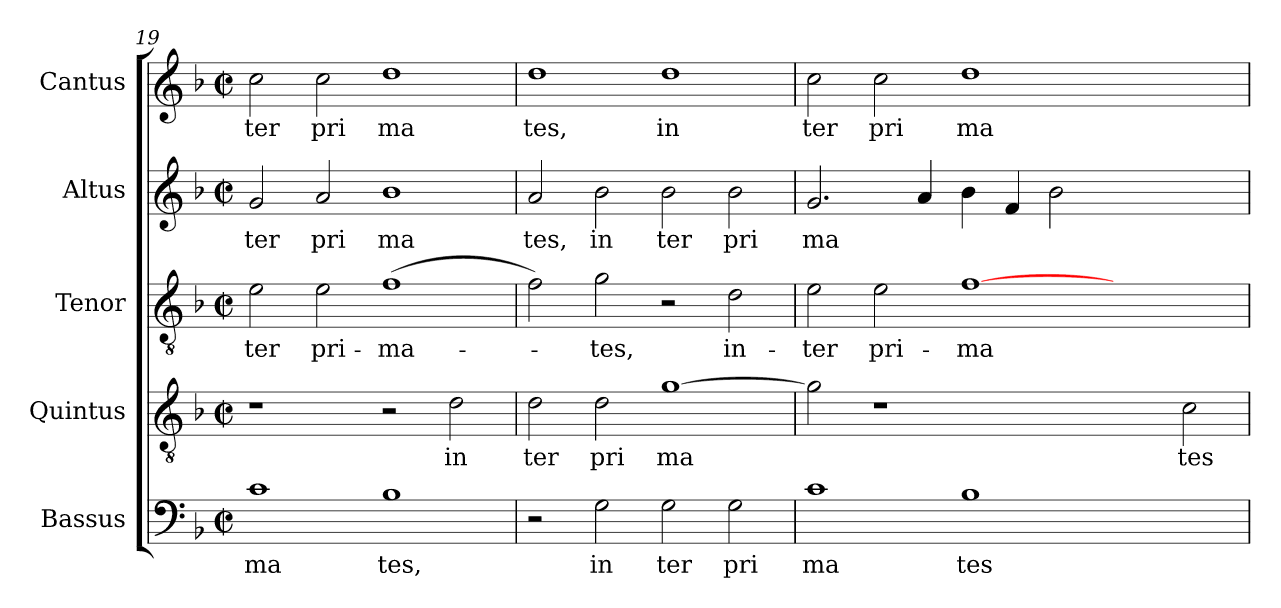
**kern	**text	**kern	**text	**kern	**text	**kern	**text	**kern	**text
*part5	*part5	*part4	*part4	*part3	*part3	*part2	*part2	*part1	*part1
*staff5	*staff5	*staff4	*staff4	*staff3	*staff3	*staff2	*staff2	*staff1	*staff1
*I"Bassus	*	*I"Quintus	*	*I"Tenor	*	*I"Altus	*	*I"Cantus	*
!!LO:PB:g=z
*clefF4	*	*clefGv2	*	*clefGv2	*	*clefG2	*	*clefG2	*
*k[b-]	*	*k[b-]	*	*k[b-]	*	*k[b-]	*	*k[b-]	*
*F:	*	*F:	*	*F:	*	*F:	*	*F:	*
*M2/2	*	*M2/2	*	*M2/2	*	*M2/2	*	*M2/2	*
*met(c|)	*	*met(c|)	*	*met(c|)	*	*met(c|)	*	*met(c|)	*
=19	=19	=19	=19	=19	=19	=19	=19	=19	=19
!	!LO:LY:b:cj	!	!	!	!LO:LY:b:cj	!	!LO:LY:b:cj	!	!LO:LY:b:cj
1c	ma	1r	.	2e\	-ter	2g/	ter	2cc\	ter
!	!	!	!	!	!LO:LY:b:cj	!	!LO:LY:b:cj	!	!LO:LY:b:cj
.	.	.	.	2e\	pri-	2a/	pri	2cc\	pri
!	!LO:LY:b:cj	!	!	!	!LO:LY:b:cj	!	!LO:LY:b:cj	!	!LO:LY:b:cj
1B-	tes,	2r	.	(>1f	-ma-	1b-	ma	1dd	ma
!	!	!	!LO:LY:b:cj	!	!	!	!	!	!
.	.	2d\	in	.	.	.	.	.	.
=20	=20	=20	=20	=20	=20	=20	=20	=20	=20
!	!	!	!LO:LY:b:cj	!	!	!	!LO:LY:b:cj	!	!LO:LY:b:cj
2r	.	2d\	ter	2f\)	.	2a/	tes,	1dd	tes,
!	!LO:LY:b:cj	!	!LO:LY:b:cj	!	!LO:LY:b:cj	!	!LO:LY:b:cj	!	!
2G\	in	2d\	pri	2g\	-tes,	2b-\	in	.	.
!	!LO:LY:b:cj	!	!LO:LY:b:cj	!	!	!	!LO:LY:b:cj	!	!LO:LY:b:cj
2G\	ter	[>1g	ma	2r	.	2b-\	ter	1dd	in
!	!LO:LY:b:cj	!	!	!	!LO:LY:b:cj	!	!LO:LY:b:cj	!	!
2G\	pri	.	.	2d\	in-	2b-\	pri	.	.
=21	=21	=21	=21	=21	=21	=21	=21	=21	=21
!	!LO:LY:b:cj	!	!	!	!LO:LY:b:cj	!	!LO:LY:b	!	!LO:LY:b:cj
1c	ma	2g\]	.	2e\	-ter	2.g/	ma	2cc\	ter
!	!	!LO:N:vis=1	!	!	!LO:LY:b:cj	!	!	!	!LO:LY:b:cj
.	.	0r	.	2e\	pri-	.	.	2cc\	pri
.	.	.	.	.	.	4a/	.	.	.
!	!LO:LY:b:cj	!	!	!	!LO:LY:b:cj	!	!	!	!LO:LY:b:cj
1B-	tes	.	.	[>1f	-ma-	4b-\	.	1dd	ma
.	.	.	.	.	.	4f/	.	.	.
.	.	.	.	.	.	2b-\	.	.	.
1ryy	.	.	.	1ryy	.	1ryy	.	1ryy	.
!	!	!	!LO:LY:b:cj	!	!	!	!	!	!
.	.	2c\	tes	.	.	.	.	.	.
=	=	=	=	=	=	=	=	=	=
*-	*-	*-	*-	*-	*-	*-	*-	*-	*-
